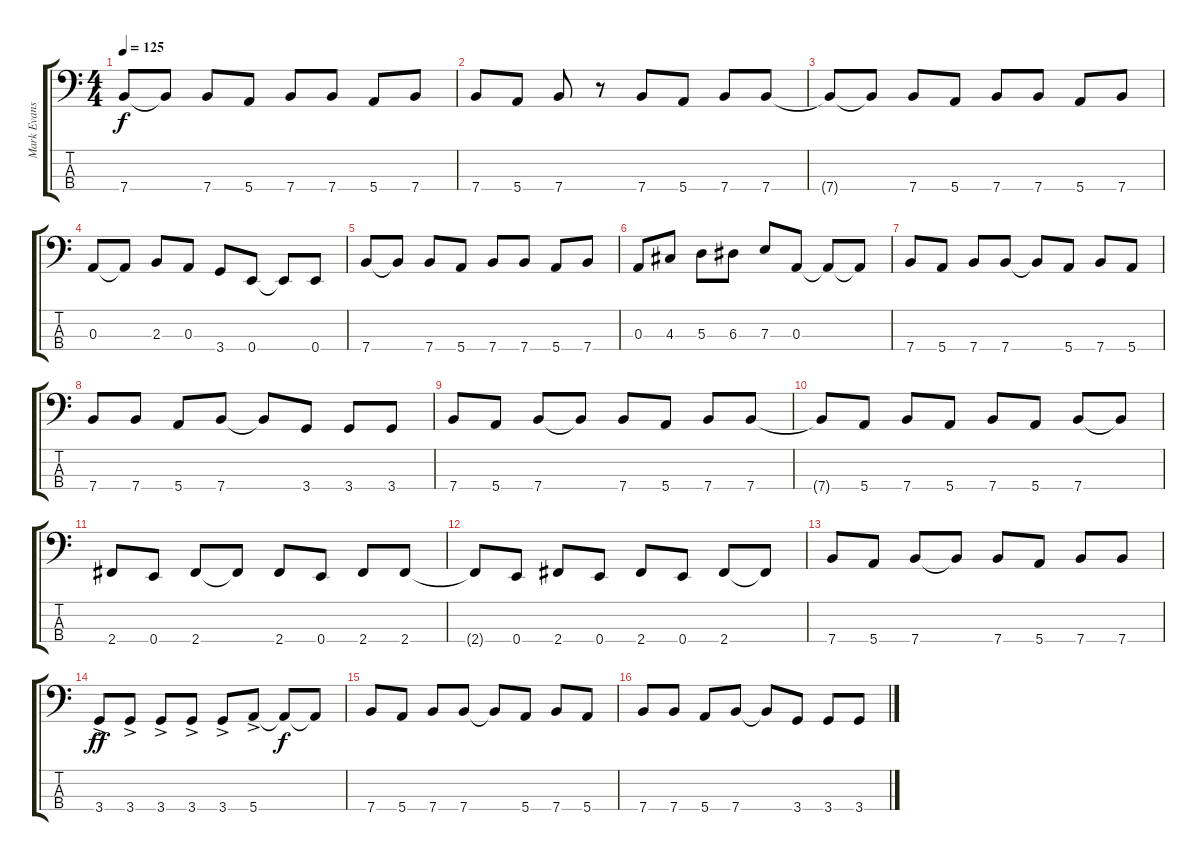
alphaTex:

\track ("Mark Evans" "Mark Evans") {instrument electricbassfinger}
\staff {score tabs}
\tuning (G2 D2 A1 E1) {hide}
\ts (4 4)
\tempo 125
\clef f4
\ks c
7.4.8{dy f} 7.4{t}.8 7.4.8 5.4.8 7.4.8 7.4.8 5.4.8 7.4.8 |
7.4.8 5.4.8 7.4.8 r.8 7.4.8 5.4.8 7.4.8 7.4.8 |
7.4{t}.8 7.4{t}.8 7.4.8 5.4.8 7.4.8 7.4.8 5.4.8 7.4.8 |
0.3.8 0.3{t}.8 2.3.8 0.3.8 3.4.8 0.4.8 0.4{t}.8 0.4.8 |
7.4.8 7.4{t}.8 7.4.8 5.4.8 7.4.8 7.4.8 5.4.8 7.4.8 |
0.3.8 4.3.8 5.3.8 6.3.8 7.3.8 0.3.8 0.3{t}.8 0.3{t}.8 |
7.4.8 5.4.8 7.4.8 7.4.8 7.4{t}.8 5.4.8 7.4.8 5.4.8 |
7.4.8 7.4.8 5.4.8 7.4.8 7.4{t}.8 3.4.8 3.4.8 3.4.8 |
7.4.8 5.4.8 7.4.8 7.4{t}.8 7.4.8 5.4.8 7.4.8 7.4.8 |
7.4{t}.8 5.4.8 7.4.8 5.4.8 7.4.8 5.4.8 7.4.8 7.4{t}.8 |
2.4.8 0.4.8 2.4.8 2.4{t}.8 2.4.8 0.4.8 2.4.8 2.4.8 |
2.4{t}.8 0.4.8 2.4.8 0.4.8 2.4.8 0.4.8 2.4.8 2.4{t}.8 |
7.4.8 5.4.8 7.4.8 7.4{t}.8 7.4.8 5.4.8 7.4.8 7.4.8 |
3.4{ac}.8{dy ff} 3.4{ac}.8 3.4{ac}.8 3.4{ac}.8 3.4{ac}.8 5.4{ac}.8 5.4{t}.8{dy f} 5.4{t}.8 |
7.4.8 5.4.8 7.4.8 7.4.8 7.4{t}.8 5.4.8 7.4.8 5.4.8 |
7.4.8 7.4.8 5.4.8 7.4.8 7.4{t}.8 3.4.8 3.4.8 3.4.8
